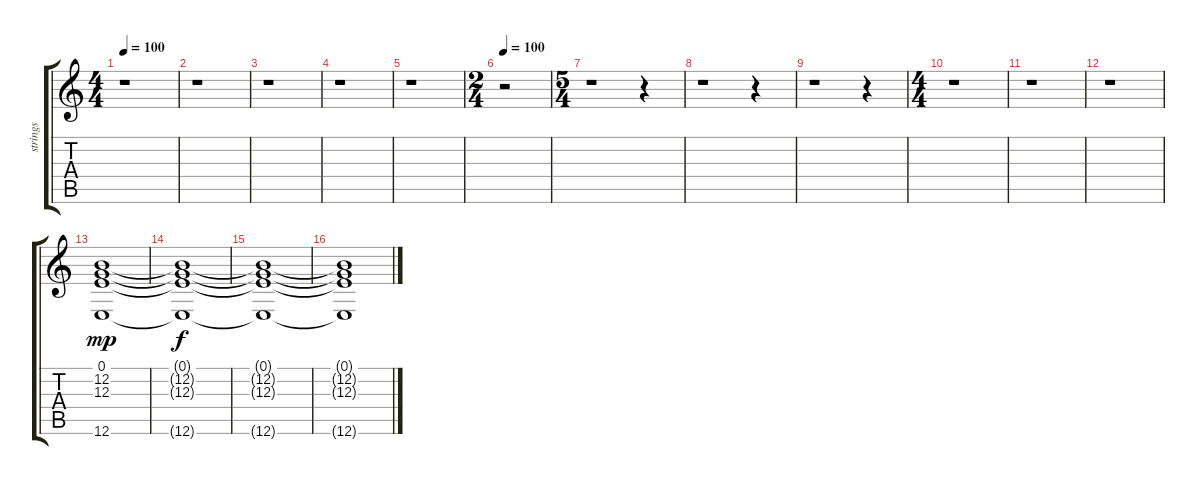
\track ("strings" "strings") {instrument stringensemble2}
\staff {score tabs}
\tuning (E4 B3 G3 D3 A2 E2) {hide}
\ts (4 4)
\tempo 100
\clef g2
\ks c
r.1{dy f} |
r.1 |
r.1 |
r.1 |
r.1 |
\ts (2 4)
\tempo 100
r.2 |
\ts (5 4)
r.1 r.4 |
r.1 r.4 |
r.1 r.4 |
\ts (4 4)
r.1 |
r.1 |
r.1 |
(0.1 12.2 12.3 12.6).1{dy mp} |
(0.1{t} 12.2{t} 12.3{t} 12.6{t}).1{dy f} |
(0.1{t} 12.2{t} 12.3{t} 12.6{t}).1 |
(0.1{t} 12.2{t} 12.3{t} 12.6{t}).1
